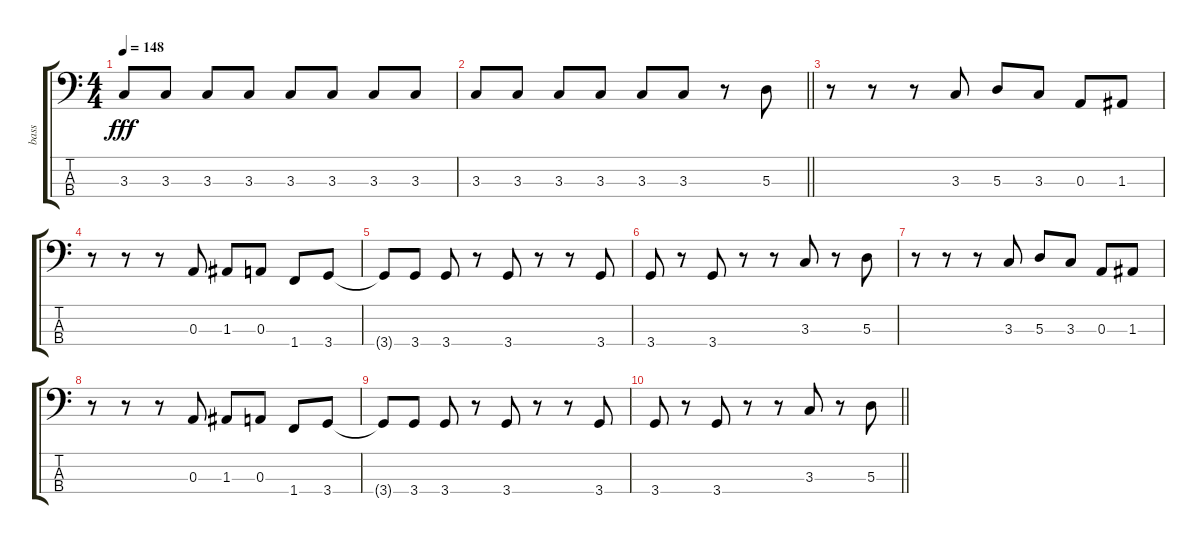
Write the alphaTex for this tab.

\track ("bass" "bass") {instrument electricbassfinger}
\staff {score tabs}
\tuning (G2 D2 A1 E1) {hide}
\ts (4 4)
\tempo 148
\clef f4
\ks c
3.3.8{dy fff} 3.3.8 3.3.8 3.3.8 3.3.8 3.3.8 3.3.8 3.3.8 |
\barLineRight lightlight
3.3.8 3.3.8 3.3.8 3.3.8 3.3.8 3.3.8 r.8 5.3.8 |
\section ("" "")
r.8 r.8 r.8 3.3.8 5.3.8 3.3.8 0.3.8 1.3.8 |
r.8 r.8 r.8 0.3.8 1.3.8 0.3.8 1.4.8 3.4.8 |
3.4{t}.8 3.4.8 3.4.8 r.8 3.4.8 r.8 r.8 3.4.8 |
3.4.8 r.8 3.4.8 r.8 r.8 3.3.8 r.8 5.3.8 |
r.8 r.8 r.8 3.3.8 5.3.8 3.3.8 0.3.8 1.3.8 |
r.8 r.8 r.8 0.3.8 1.3.8 0.3.8 1.4.8 3.4.8 |
3.4{t}.8 3.4.8 3.4.8 r.8 3.4.8 r.8 r.8 3.4.8 |
\barLineRight lightlight
3.4.8 r.8 3.4.8 r.8 r.8 3.3.8 r.8 5.3.8
